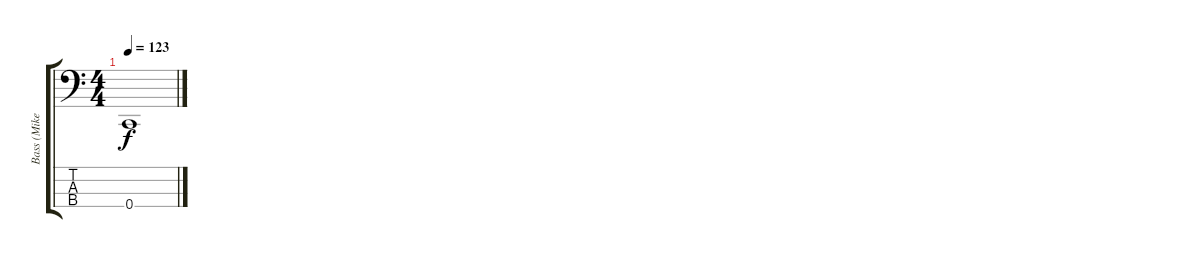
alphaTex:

\track ("Bass (Mike)" "Bass (Mike") {instrument electricbassfinger}
\staff {score tabs}
\tuning (F2 C2 G1 C1) {hide}
\ts (4 4)
\tempo 123
\clef f4
\ks c
0.4.1{dy f}
